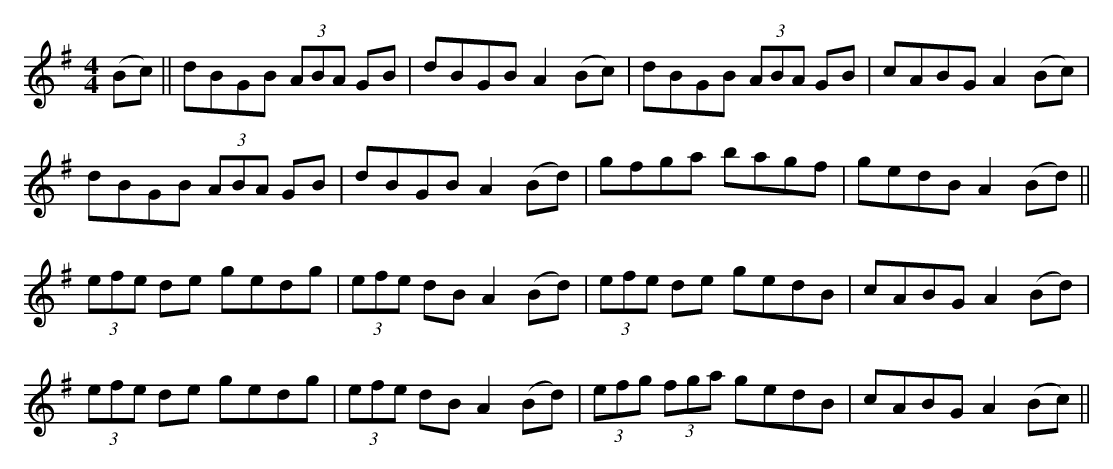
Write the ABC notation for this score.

X:1
M:4/4
K:G
(Bc)||dBGB (3ABA GB|dBGB A2 (Bc)|dBGB (3ABA GB|cABG A2 (Bc)|
dBGB (3ABA GB|dBGB A2 (Bd)|gfga bagf|gedB A2 (Bd)||
(3efe de gedg|(3efe dB A2 (Bd)|(3efe de gedB|cABG A2 (Bd)|
(3efe de gedg|(3efe dB A2 (Bd)|(3efg (3fga gedB|cABG A2 (Bc)||
